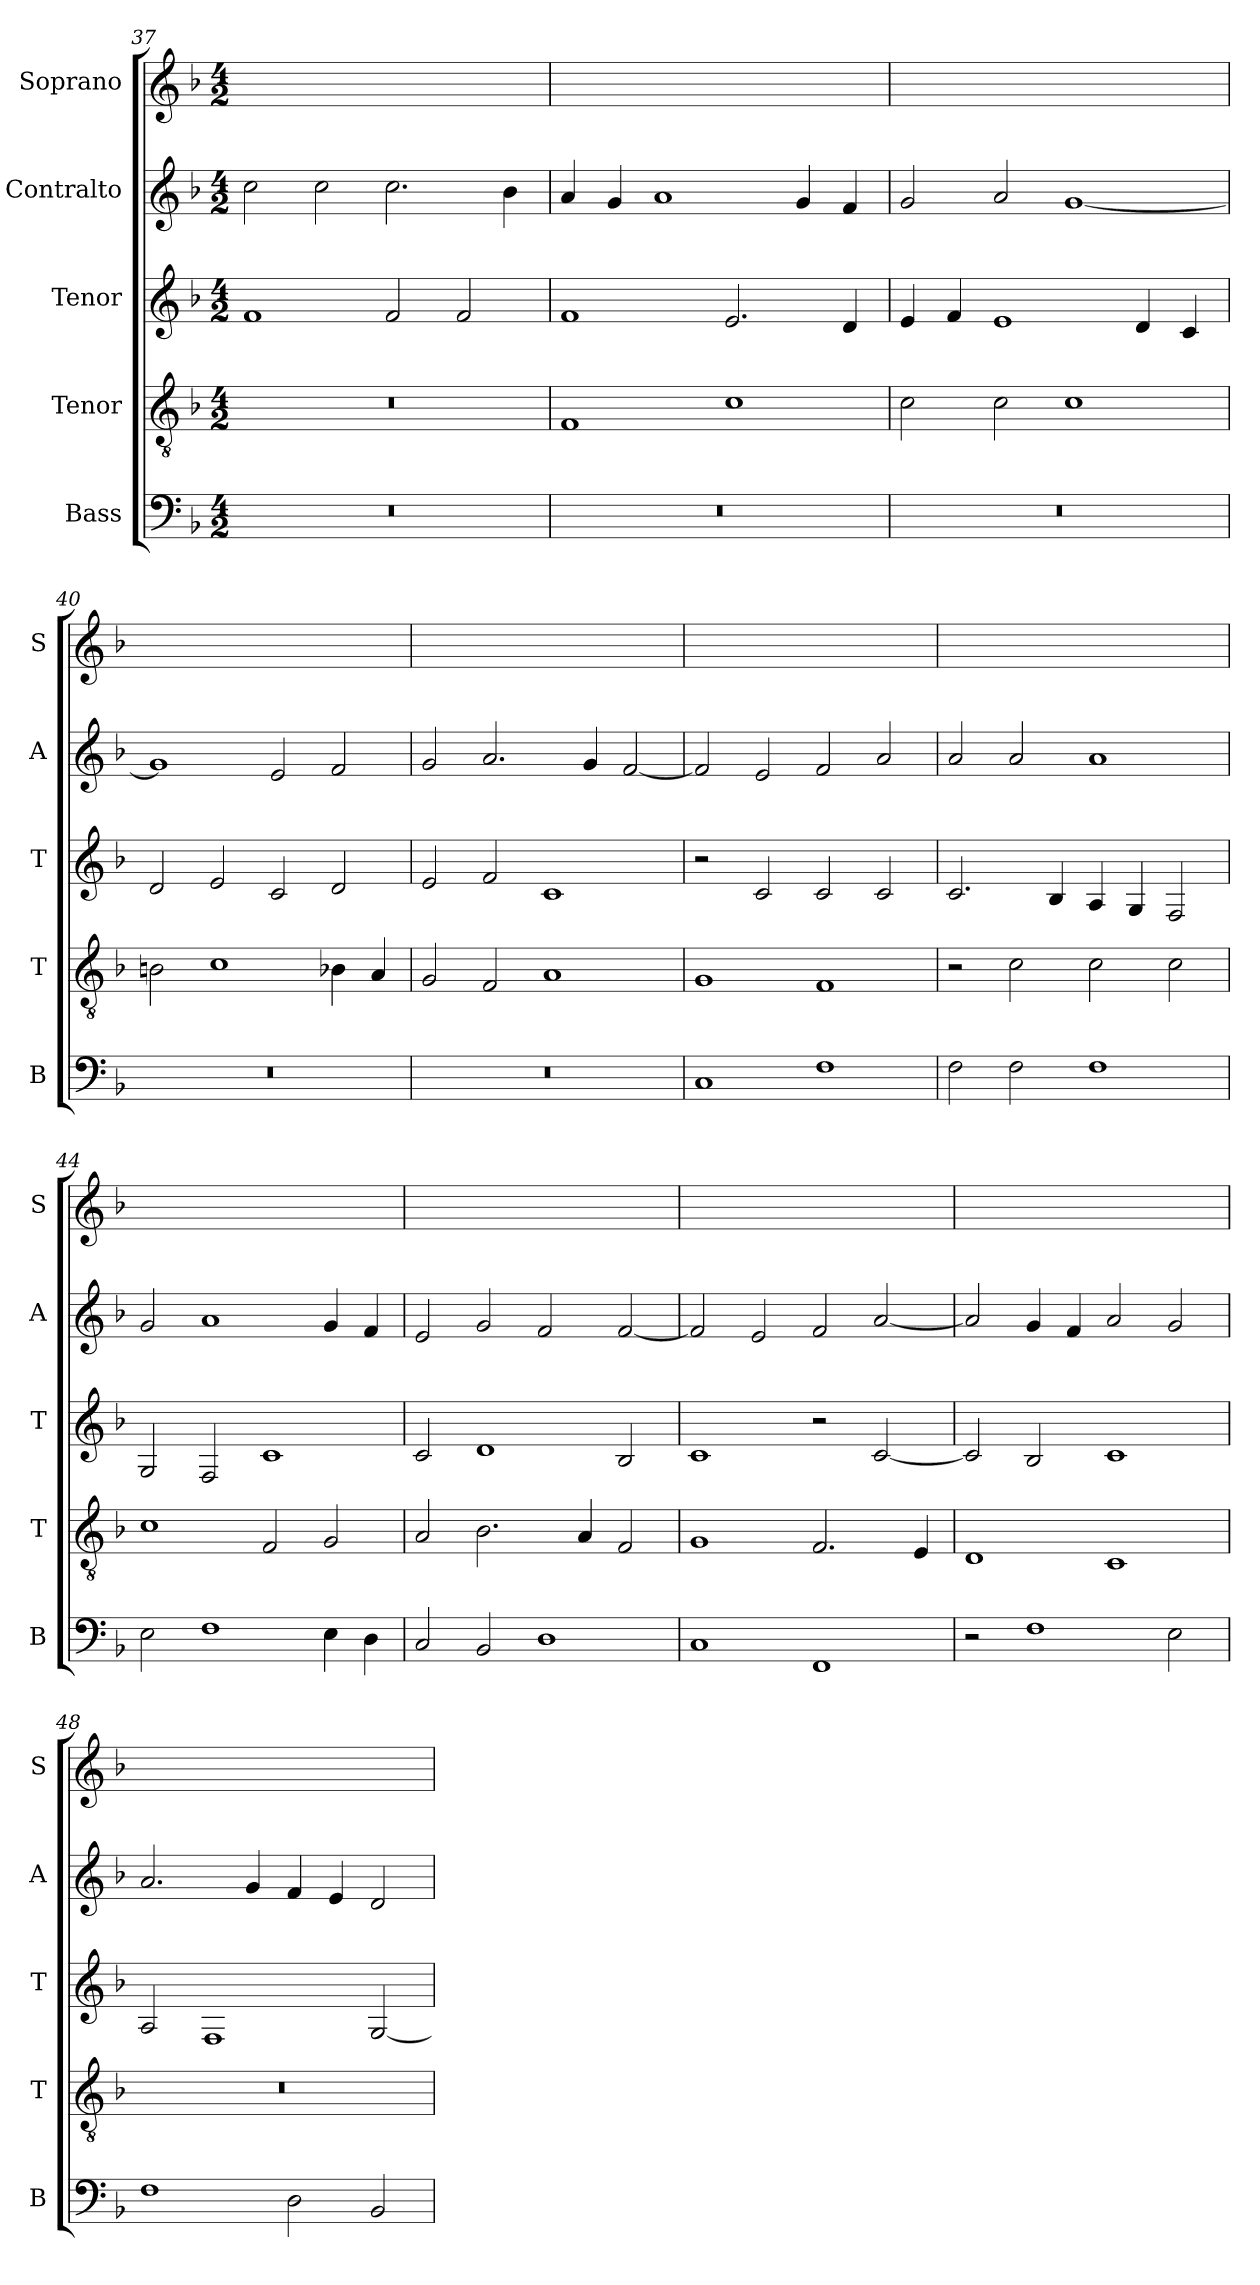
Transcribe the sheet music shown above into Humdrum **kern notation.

**kern	**kern	**kern	**kern	**kern
*part5	*part4	*part3	*part2	*part1
*staff5	*staff4	*staff3	*staff2	*staff1
*I"Bass	*I"Tenor	*I"Tenor	*I"Contralto	*I"Soprano
*I'B	*I'T	*I'T	*I'A	*I'S
*clefF4	*clefGv2	*clefG2	*clefG2	*clefG2
*k[b-]	*k[b-]	*k[b-]	*k[b-]	*k[b-]
*F:ion	*F:ion	*F:ion	*F:ion	*F:ion
*M4/2	*M4/2	*M4/2	*M4/2	*M4/2
=37	=37	=37	=37	=37
0r	0r	1f	2cc	0ryy
.	.	.	2cc	.
.	.	2f	2.cc	.
.	.	2f	.	.
.	.	.	4b-	.
=38	=38	=38	=38	=38
0r	1F	1f	4a	0ryy
.	.	.	4g	.
.	.	.	1a	.
.	1c	2.e	.	.
.	.	.	4g	.
.	.	4d	4f	.
=39	=39	=39	=39	=39
0r	2c	4e	2g	0ryy
.	.	4f	.	.
.	2c	1e	2a	.
.	1c	.	[1g	.
.	.	4d	.	.
.	.	4c	.	.
=40	=40	=40	=40	=40
0r	2Bn	2d	1g]	0ryy
.	1c	2e	.	.
.	.	2c	2e	.
.	4B-X	2d	2f	.
.	4A	.	.	.
=41	=41	=41	=41	=41
0r	2G	2e	2g	0ryy
.	2F	2f	2.a	.
.	1A	1c	.	.
.	.	.	4g	.
.	.	.	[2f	.
=42	=42	=42	=42	=42
1C	1G	2r	2f]	0ryy
.	.	2c	2e	.
1F	1F	2c	2f	.
.	.	2c	2a	.
=43	=43	=43	=43	=43
2F	2r	2.c	2a	0ryy
2F	2c	.	2a	.
.	.	4B-	.	.
1F	2c	4A	1a	.
.	.	4G	.	.
.	2c	2F	.	.
=44	=44	=44	=44	=44
2E	1c	2G	2g	0ryy
1F	.	2F	1a	.
.	2F	1c	.	.
4E	2G	.	4g	.
4D	.	.	4f	.
=45	=45	=45	=45	=45
2C	2A	2c	2e	0ryy
2BB-	2.B-	1d	2g	.
1D	.	.	2f	.
.	4A	.	.	.
.	2F	2B-	[2f	.
=46	=46	=46	=46	=46
1C	1G	1c	2f]	0ryy
.	.	.	2e	.
1FF	2.F	2r	2f	.
.	.	[2c	[2a	.
.	4E	.	.	.
=47	=47	=47	=47	=47
2r	1D	2c]	2a]	0ryy
1F	.	2B-	4g	.
.	.	.	4f	.
.	1C	1c	2a	.
2E	.	.	2g	.
=48	=48	=48	=48	=48
1F	0r	2A	2.a	0ryy
.	.	1F	.	.
.	.	.	4g	.
2D	.	.	4f	.
.	.	.	4e	.
2BB-	.	[2G	2d	.
=	=	=	=	=
*-	*-	*-	*-	*-
